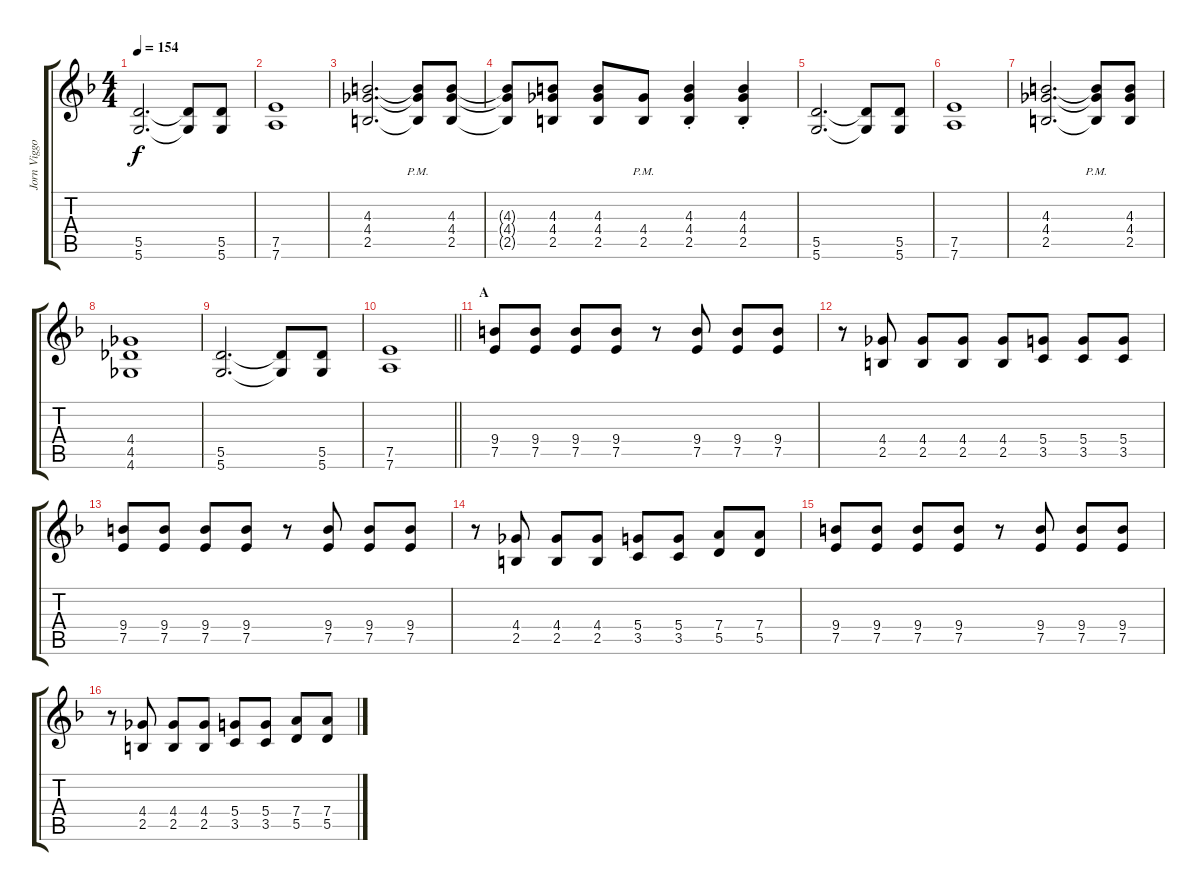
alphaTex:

\track ("Jorn Viggo Lofstad" "Jorn Viggo") {instrument distortionguitar}
\staff {score tabs}
\tuning (E4 B3 G3 D3 A2 D2) {hide}
\ts (4 4)
\tempo 154
\clef g2
\ks f
(5.5 5.6).2{d dy f} (5.5{t} 5.6{t}).8 (5.5 5.6).8 |
(7.5 7.6).1 |
(4.3 4.4 2.5).2{d} (4.3{t} 4.4{pm t} 2.5{pm t}).8 (4.3 4.4 2.5).8 |
(4.3{t} 4.4{t} 2.5{t}).8 (4.3 4.4 2.5).8 (4.3 4.4 2.5).8 (4.4{pm} 2.5{pm}).8 (4.3{st} 4.4{st} 2.5{st}).4 (4.3{st} 4.4{st} 2.5{st}).4 |
(5.5 5.6).2{d} (5.5{t} 5.6{t}).8 (5.5 5.6).8 |
(7.5 7.6).1 |
(4.3 4.4 2.5).2{d} (4.3{t} 4.4{pm t} 2.5{pm t}).8 (4.3 4.4 2.5).8 |
(4.4 4.5 4.6).1 |
(5.5 5.6).2{d} (5.5{t} 5.6{t}).8 (5.5 5.6).8 |
\barLineRight lightlight
(7.5 7.6).1 |
\section ("" "A")
(9.4 7.5).8 (9.4 7.5).8 (9.4 7.5).8 (9.4 7.5).8 r.8 (9.4 7.5).8 (9.4 7.5).8 (9.4 7.5).8 |
r.8 (4.4 2.5).8 (4.4 2.5).8 (4.4 2.5).8 (4.4 2.5).8 (5.4 3.5).8 (5.4 3.5).8 (5.4 3.5).8 |
(9.4 7.5).8 (9.4 7.5).8 (9.4 7.5).8 (9.4 7.5).8 r.8 (9.4 7.5).8 (9.4 7.5).8 (9.4 7.5).8 |
r.8 (4.4 2.5).8 (4.4 2.5).8 (4.4 2.5).8 (5.4 3.5).8 (5.4 3.5).8 (7.4 5.5).8 (7.4 5.5).8 |
(9.4 7.5).8 (9.4 7.5).8 (9.4 7.5).8 (9.4 7.5).8 r.8 (9.4 7.5).8 (9.4 7.5).8 (9.4 7.5).8 |
r.8 (4.4 2.5).8 (4.4 2.5).8 (4.4 2.5).8 (5.4 3.5).8 (5.4 3.5).8 (7.4 5.5).8 (7.4 5.5).8
